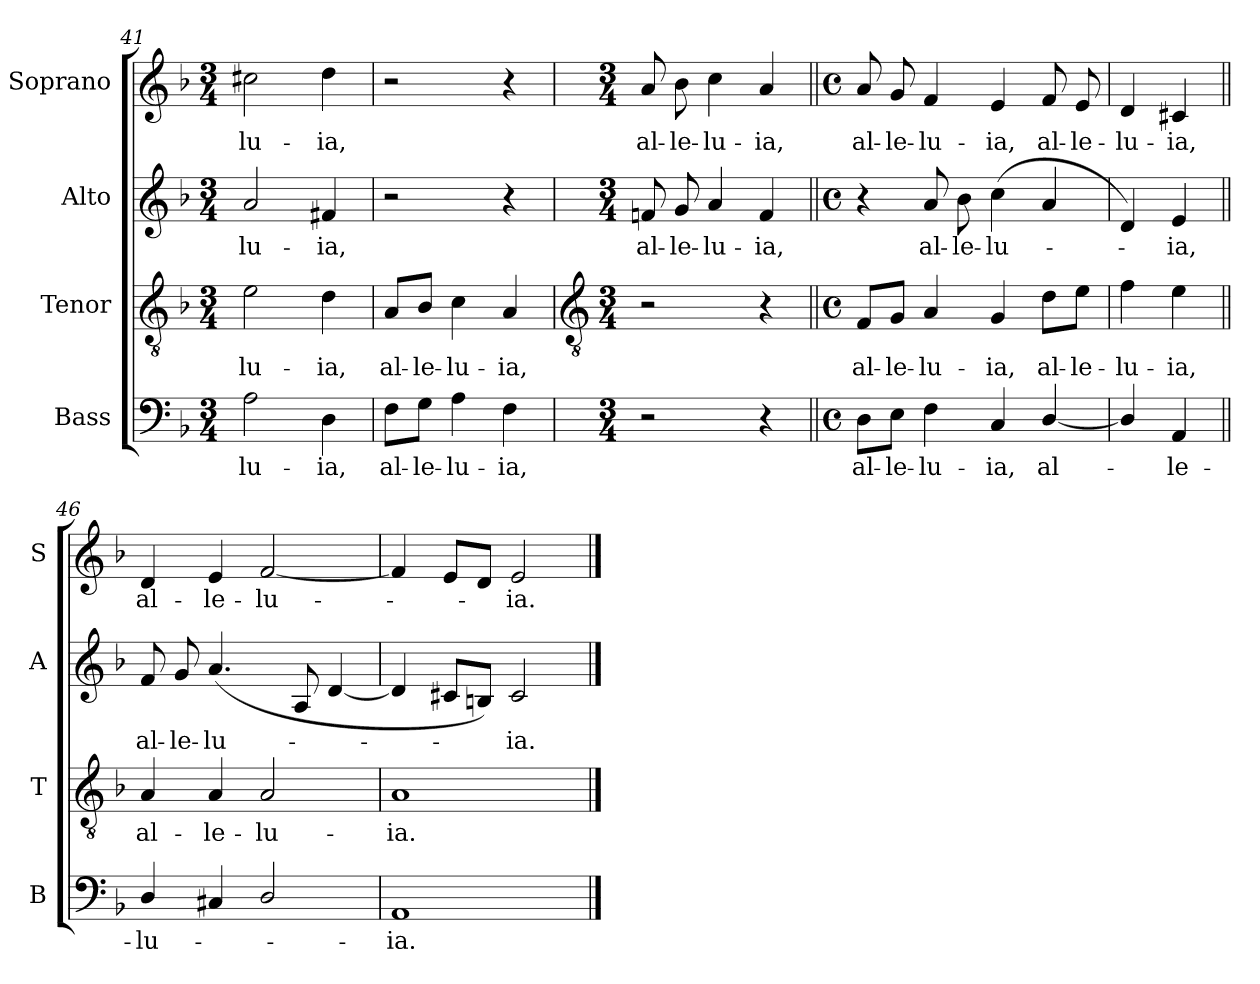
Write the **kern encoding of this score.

**kern	**text	**kern	**text	**kern	**text	**kern	**text
*part4	*part4	*part3	*part3	*part2	*part2	*part1	*part1
*staff4	*staff4	*staff3	*staff3	*staff2	*staff2	*staff1	*staff1
*I"Bass	*	*I"Tenor	*	*I"Alto	*	*I"Soprano	*
*I'B	*	*I'T	*	*I'A	*	*I'S	*
*clefF4	*	*clefGv2	*	*clefG2	*	*clefG2	*
*k[b-]	*	*k[b-]	*	*k[b-]	*	*k[b-]	*
*F:	*	*F:	*	*F:	*	*F:	*
*M3/4	*	*M3/4	*	*M3/4	*	*M3/4	*
=41	=41	=41	=41	=41	=41	=41	=41
!	!LO:LY:b	!	!LO:LY:b	!	!LO:LY:b	!	!LO:LY:b
2A	-lu-	2e	-lu-	2a	-lu-	2cc#X	-lu-
!	!LO:LY:b	!	!LO:LY:b	!	!LO:LY:b	!	!LO:LY:b
4D	-ia,	4d	-ia,	4f#X	-ia,	4dd	-ia,
=42	=42	=42	=42	=42	=42	=42	=42
!	!LO:LY:b	!	!LO:LY:b	!	!	!	!
8F\L	al-	8A/L	al-	2r	.	2r	.
!	!LO:LY:b	!	!LO:LY:b	!	!	!	!
8G\J	-le-	8B-/J	-le-	.	.	.	.
!	!LO:LY:b	!	!LO:LY:b	!	!	!	!
4A	-lu-	4c	-lu-	.	.	.	.
!	!LO:LY:b	!	!LO:LY:b	!	!	!	!
4F	-ia,	4A	-ia,	4r	.	4r	.
!!LO:LB:g=z
=43	=43	=43	=43	=43	=43	=43	=43
*	*	*clefGv2	*	*	*	*	*
*M3/4	*	*M3/4	*	*M3/4	*	*M3/4	*
!	!	!	!	!	!LO:LY:b	!	!LO:LY:b
2r	.	2r	.	8fn	al-	8a	al-
!	!	!	!	!	!LO:LY:b	!	!LO:LY:b
.	.	.	.	8g	-le-	8b-	-le-
!	!	!	!	!	!LO:LY:b	!	!LO:LY:b
.	.	.	.	4a	-lu-	4cc	-lu-
!	!	!	!	!	!LO:LY:b	!	!LO:LY:b
4r	.	4r	.	4f	-ia,	4a	-ia,
=44||	=44||	=44||	=44||	=44||	=44||	=44||	=44||
*M4/4	*	*M4/4	*	*M4/4	*	*M4/4	*
*met(c)	*	*met(c)	*	*met(c)	*	*met(c)	*
!	!LO:LY:b	!	!LO:LY:b	!	!	!	!LO:LY:b
8D\L	al-	8F/L	al-	4r	.	8a	al-
!	!LO:LY:b	!	!LO:LY:b	!	!	!	!LO:LY:b
8E\J	-le-	8G/J	-le-	.	.	8g	-le-
!	!LO:LY:b	!	!LO:LY:b	!	!LO:LY:b	!	!LO:LY:b
4F	-lu-	4A	-lu-	8a	al-	4f	-lu-
!	!	!	!	!	!LO:LY:b	!	!
.	.	.	.	8b-	-le-	.	.
!	!LO:LY:b	!	!LO:LY:b	!	!LO:LY:b	!	!LO:LY:b
4C	-ia,	4G	-ia,	(<4cc	-lu-	4e	-ia,
!	!LO:LY:b	!	!LO:LY:b	!	!	!	!LO:LY:b
[4D/	al-	8d\L	al-	4a	.	8f	al-
!	!	!	!LO:LY:b	!	!	!	!LO:LY:b
.	.	8e\J	-le-	.	.	8e	-le-
=45	=45	=45	=45	=45	=45	=45	=45
!	!	!	!LO:LY:b	!	!	!	!LO:LY:b
4D/]	.	4f	-lu-	4d)	.	4d	-lu-
!	!LO:LY:b	!	!LO:LY:b	!	!LO:LY:b	!	!LO:LY:b
4AA	le-	4e	-ia,	4e	ia,	4c#X	-ia,
=46||	=46||	=46||	=46||	=46||	=46||	=46||	=46||
!	!LO:LY:b	!	!LO:LY:b	!	!LO:LY:b	!	!LO:LY:b
4D/	-lu-	4A	al-	8f	al-	4d	al-
!	!	!	!	!	!LO:LY:b	!	!
.	.	.	.	8g	-le-	.	.
!	!	!	!LO:LY:b	!	!LO:LY:b	!	!LO:LY:b
4C#X	.	4A	-le-	(<4.a	-lu-	4e	-le-
!	!	!	!LO:LY:b	!	!	!	!LO:LY:b
2D/	.	2A	-lu-	.	.	[2f	-lu-
.	.	.	.	8A	.	.	.
.	.	.	.	[4d	.	.	.
=47	=47	=47	=47	=47	=47	=47	=47
!	!LO:LY:b	!	!LO:LY:b	!	!	!	!
1AA	ia.	1A	-ia.	4d]	.	4f]	.
.	.	.	.	8c#XL	.	8eL	.
.	.	.	.	8BnJ)	.	8dJ	.
!	!	!	!	!	!LO:LY:b	!	!LO:LY:b
.	.	.	.	2c#	ia.	2e	ia.
==	==	==	==	==	==	==	==
*-	*-	*-	*-	*-	*-	*-	*-
